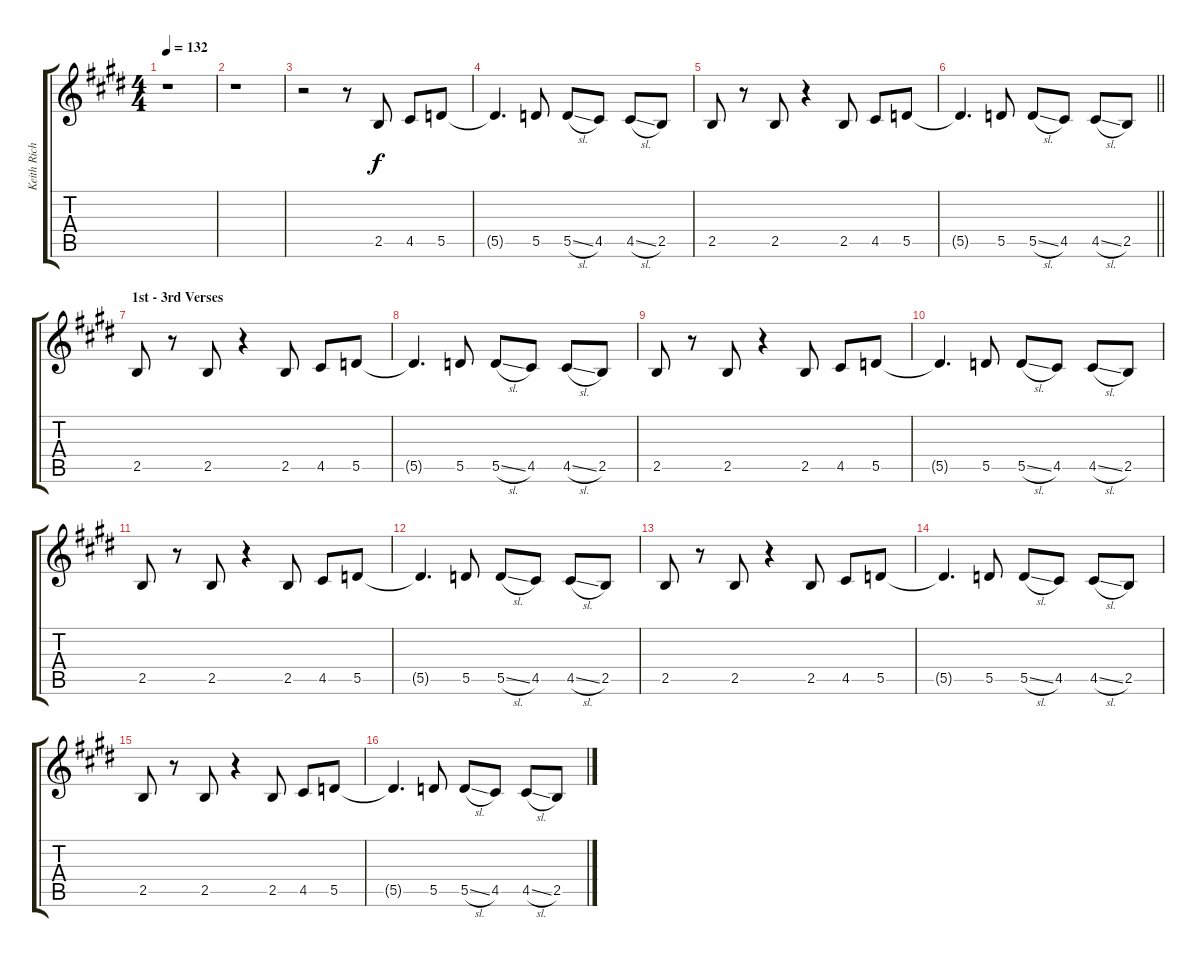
\track ("Keith Richards -Gtr. 1 (El. w/ fuzz)" "Keith Rich") {instrument distortionguitar}
\staff {score tabs}
\tuning (E4 B3 G3 D3 A2 E2) {hide}
\ts (4 4)
\tempo 132
\clef g2
\ks e
r.1{dy f} |
\ks c#minor
r.1 |
r.2 r.8 2.5.8 4.5.8 5.5.8 |
5.5{t}.4{d} 5.5.8 5.5{sl}.8 4.5.8 4.5{sl}.8 2.5.8 |
\ks e
2.5.8 r.8 2.5.8 r.4 2.5.8 4.5.8 5.5.8 |
\barLineRight lightlight
\ks c#minor
5.5{t}.4{d} 5.5.8 5.5{sl}.8 4.5.8 4.5{sl}.8 2.5.8 |
\section ("" "1st - 3rd Verses")
2.5.8 r.8 2.5.8 r.4 2.5.8 4.5.8 5.5.8 |
5.5{t}.4{d} 5.5.8 5.5{sl}.8 4.5.8 4.5{sl}.8 2.5.8 |
\ks e
2.5.8 r.8 2.5.8 r.4 2.5.8 4.5.8 5.5.8 |
\ks c#minor
5.5{t}.4{d} 5.5.8 5.5{sl}.8 4.5.8 4.5{sl}.8 2.5.8 |
2.5.8 r.8 2.5.8 r.4 2.5.8 4.5.8 5.5.8 |
5.5{t}.4{d} 5.5.8 5.5{sl}.8 4.5.8 4.5{sl}.8 2.5.8 |
\ks e
2.5.8 r.8 2.5.8 r.4 2.5.8 4.5.8 5.5.8 |
\ks c#minor
5.5{t}.4{d} 5.5.8 5.5{sl}.8 4.5.8 4.5{sl}.8 2.5.8 |
2.5.8 r.8 2.5.8 r.4 2.5.8 4.5.8 5.5.8 |
5.5{t}.4{d} 5.5.8 5.5{sl}.8 4.5.8 4.5{sl}.8 2.5.8
